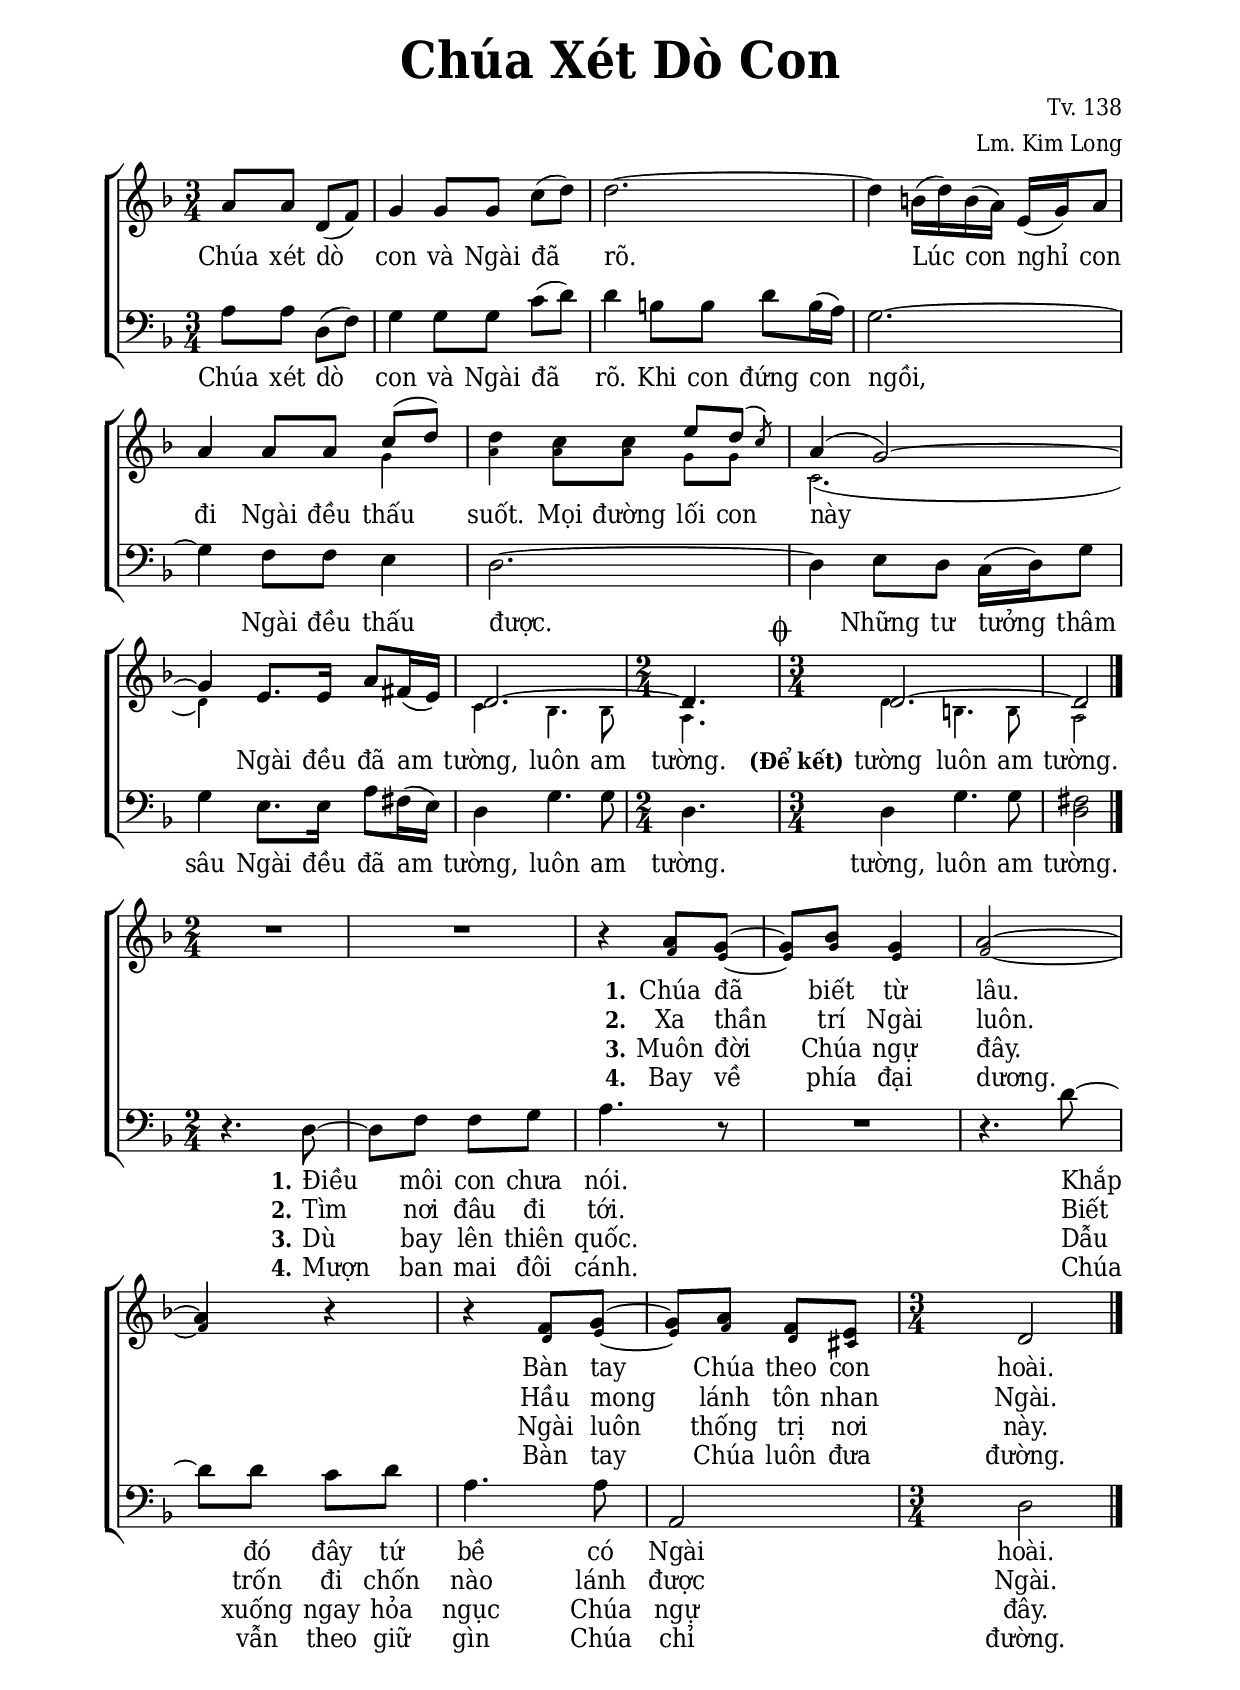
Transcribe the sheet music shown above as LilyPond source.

% Cài đặt chung
\version "2.22.1"
\include "english.ly"

\header {
  title = \markup { \fontsize #3 "Chúa Xét Dò Con" }
  composer = "Tv. 138"
  arranger = "Lm. Kim Long"
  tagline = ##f
}

% Nhạc
nhacDiepKhucSop = \relative c'' {
  \time 3/4
  \set Timing.beamExceptions = #'()
  \set Timing.baseMoment = #(ly:make-moment 1/4)
  \set Timing.beatStructure = #'(1 1 1)
  \partial 2 a8 a d, (f) |
  g4 g8 g c (d) |
  d2. ~ |
  d4 b!16 (d) b (a) e (g) a8 |
  a4 a8 a c8 (d) |
  d4 c8 c e \afterGrace d ({
    \override Flag.stroke-style = #"grace"
    c)} |
  \revert Flag.stroke-style
  a4 (g2) ~ |
  g4 e8. e16 a8 fs16 (e) |
  d2. ~ |
  
  \time 2/4
  \partial 4. d4.
  
  \time 3/4
  \once \override Score.RehearsalMark.font-size = #0.5
  \mark \markup { \musicglyph #"scripts.coda" }
  %<> \tweak extra-offset #'(1 . -1.5)
  d2. ~ |
  d2 \bar "|."
}

nhacDiepKhucAlto = \relative c'' {
  \time 3/4
  \set Timing.beamExceptions = #'()
  \set Timing.baseMoment = #(ly:make-moment 1/4)
  \set Timing.beatStructure = #'(1 1 1)
  a8 a d, (f) |
  g4 g8 g c (d) |
  d2. ~ |
  d4 b!16 (d) b (a) e (g) a8 |
  a4 a8 a g4 |
  a a8 a g [g] |
  c,2. ( |
  d4) e8. e16 a8 fs16 (e) |
  c4 bf4. bf8 |
  a4.
  d4 b!4. b8 |
  a2
}

nhacDiepKhucBas = \relative c' {
  \time 3/4
  \set Timing.beamExceptions = #'()
  \set Timing.baseMoment = #(ly:make-moment 1/4)
  \set Timing.beatStructure = #'(1 1 1)
  a8 a d, (f) |
  g4 g8 g c (d) |
  d4 b!8 b d b16 (a) |
  g2. ~ |
  g4 f8 f e4 |
  d2. ~ |
  d4 e8 d c16 (d) g8 |
  g4 e8. e16 a8 fs16 (e) |
  d4 g4. g8 |
  d4.
  d4 g4. g8 |
  <fs d>2
}

nhacPhienKhucSop = \relative c'' {
  \time 2/4
  R2*2
  r4 a8 g ~ |
  g bf g4 |
  a2 ~ |
  a4 r |
  r f8 g ~ |
  g a f e |
  
  \time 3/4
  d2 \bar "|."
}

nhacPhienKhucAlto = \relative c' {
  \time 2/4
  R2*2
  r4 f8 e ~ |
  e g e4 |
  f2 ~ |
  f4 r |
  r d8 e ~ |
  e f d cs |
  d2
}

nhacPhienKhucBas = \relative c {
  \time 2/4
  r4. d8 ~ |
  d f f g |
  a4. r8 |
  R2
  r4. d8 ~ |
  d d c d |
  a4. a8 |
  a,2
  d
}

% Lời
loiDiepKhucSop = \lyricmode {
  Chúa xét dò con và Ngài đã rõ.
  Lúc con nghỉ con đi Ngài đều thấu suốt.
  Mọi đường lối con này Ngài đều đã am tường,
  tường.
}

loiDiepKhucAlto = \lyricmode {
  Chúa xét dò con và Ngài đã rõ.
  Lúc con nghỉ con đi Ngài đều thấu suốt.
  Mọi đường lối con này Ngài đều đã am tường,
  luôn am tường.
  \set stanza = "   (Để kết)"
  tường luôn am tường.
}

loiDiepKhucBas = \lyricmode {
  Chúa xét dò con và Ngài đã rõ.
  Khi con đứng con ngồi, Ngài đều thấu được.
  Những tư tưởng thâm sâu Ngài đều đã am tường,
  luôn am tường.
  tường, luôn am tường.
}

loiPhienKhucSopMot = \lyricmode {
  \set stanza = #"1."
  Chúa đã biết từ lâu.
  Bàn tay Chúa theo con hoài.
}

loiPhienKhucSopHai = \lyricmode {
  \set stanza = #"2."
  Xa thần trí Ngài luôn.
  Hầu mong lánh tôn nhan Ngài.
}

loiPhienKhucSopBa = \lyricmode {
  \set stanza = #"3."
  Muôn đời Chúa ngự đây.
  Ngài luôn thống trị nơi này.
}

loiPhienKhucSopBon = \lyricmode {
  \set stanza = #"4."
  Bay về phía đại dương.
  Bàn tay Chúa luôn đưa đường.
}

loiPhienKhucBasMot = \lyricmode {
  \set stanza = #"1."
  Điều môi con chưa nói.
  Khắp đó đây tứ bề có Ngài hoài.
}

loiPhienKhucBasHai = \lyricmode {
  \set stanza = #"2."
  Tìm nơi đâu đi tới.
  Biết trốn đi chốn nào lánh được Ngài.
}

loiPhienKhucBasBa = \lyricmode {
  \set stanza = #"3."
  Dù bay lên thiên quốc.
  Dẫu xuống ngay hỏa ngục Chúa ngự đây.
}

loiPhienKhucBasBon = \lyricmode {
  \set stanza = #"4."
  Mượn ban mai đôi cánh.
  Chúa vẫn theo giữ gìn Chúa chỉ đường.
}


% Dàn trang
\paper {
  #(set-paper-size "a4")
  top-margin = 10\mm
  bottom-margin = 10\mm
  left-margin = 20\mm
  right-margin = 20\mm
  indent = #0
  #(define fonts
    (make-pango-font-tree
      "Deja Vu Serif Condensed"
      "Deja Vu Serif Condensed"
      "Deja Vu Serif Condensed"
      (/ 20 20)))
  print-page-number = #f
  page-count = #1
}

TongNhip = {
  \key f \major
  \set Timing.beamExceptions = #'()
  \set Timing.baseMoment = #(ly:make-moment 1/4)
  \set Timing.beatStructure = #'(1 1 1)
}

% Đổi kích thước nốt cho bè phụ
notBePhu =
#(define-music-function (font-size music) (number? ly:music?)
   (for-some-music
     (lambda (m)
       (if (music-is-of-type? m 'rhythmic-event)
           (begin
             (set! (ly:music-property m 'tweaks)
                   (cons `(font-size . ,font-size)
                         (ly:music-property m 'tweaks)))
             #t)
           #f))
     music)
   music)

\score {
  \new ChoirStaff <<
    \new Staff \with {
        \consists "Merge_rests_engraver"
        printPartCombineTexts = ##f
      }
      <<
      \new Voice \TongNhip \partCombine 
        \nhacDiepKhucSop
        \notBePhu -3 { \nhacDiepKhucAlto }
      \new NullVoice = beSop \nhacDiepKhucAlto
      \new Lyrics \lyricsto beSop \loiDiepKhucAlto
      >>
    %{
    \new Staff <<
      \new Voice = "beSop" {
        \clef treble \TongNhip \nhacDiepKhucSop
      }
      \new Lyrics \lyricsto beSop \loiDiepKhucSop
    >>
    \new Staff <<
      \new Voice = "beAlto" {
        \clef treble \TongNhip \nhacDiepKhucAlto
      }
      \new Lyrics \lyricsto beAlto \loiDiepKhucAlto
    >>
    %}
    \new Staff <<
        \clef "bass"
        \new Voice = beBas {
          \TongNhip \nhacDiepKhucBas
        }
      \new Lyrics \lyricsto beBas \loiDiepKhucBas
    >>
  >>
  \layout {
    %\override Lyrics.LyricText.font-size = #+2.2
    \override Lyrics.LyricSpace.minimum-distance = #1
    \override Score.BarNumber.break-visibility = ##(#f #f #f)
    \override Score.SpacingSpanner.uniform-stretching = ##t
  }
}

\score {
  \new ChoirStaff <<
    \new Staff \with {
        \consists "Merge_rests_engraver"
        printPartCombineTexts = ##f
      }
      <<
      \new Voice \TongNhip \partCombine 
        \nhacPhienKhucSop
        \notBePhu -3 { \nhacPhienKhucAlto }
      \new NullVoice = beSop \nhacPhienKhucSop
      \new Lyrics \lyricsto beSop \loiPhienKhucSopMot
      \new Lyrics \lyricsto beSop \loiPhienKhucSopHai
      \new Lyrics \lyricsto beSop \loiPhienKhucSopBa
      \new Lyrics \lyricsto beSop \loiPhienKhucSopBon
      >>
    \new Staff
      <<
      \new Voice = beBas {
        \clef bass \TongNhip \nhacPhienKhucBas
      }
      \new Lyrics \lyricsto beBas \loiPhienKhucBasMot
      \new Lyrics \lyricsto beBas \loiPhienKhucBasHai
      \new Lyrics \lyricsto beBas \loiPhienKhucBasBa
      \new Lyrics \lyricsto beBas \loiPhienKhucBasBon
    >>
  >>
  \layout {
    %\override Staff.TimeSignature.transparent = ##t
    %\override Lyrics.LyricText.font-size = #+2.2
    \override Lyrics.LyricSpace.minimum-distance = #1
    \override Score.BarNumber.break-visibility = ##(#f #f #f)
    \override Score.SpacingSpanner.uniform-stretching = ##t
  } 
}
